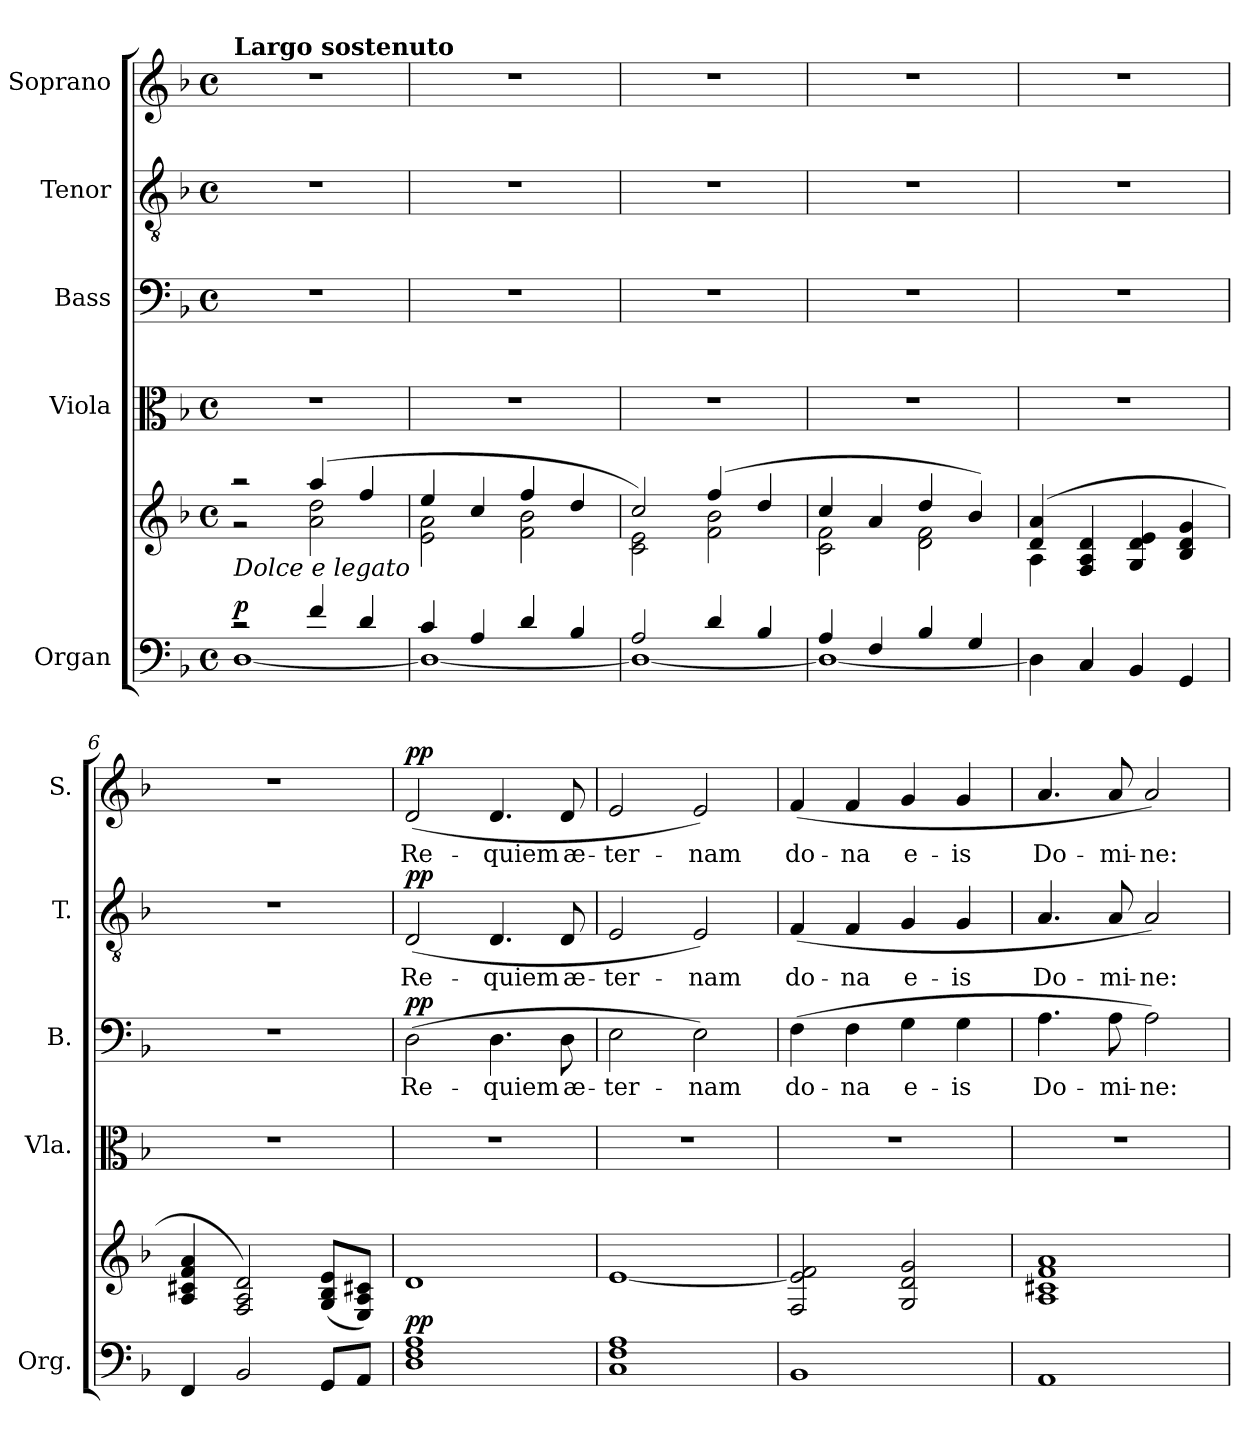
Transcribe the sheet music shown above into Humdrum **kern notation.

**kern	**kern	**dynam	**kern	**kern	**text	**dynam	**kern	**text	**dynam	**kern	**text	**dynam
*part5	*part5	*part5	*part4	*part3	*part3	*part3	*part2	*part2	*part2	*part1	*part1	*part1
*staff6	*staff5	*staff5/6	*staff4	*staff3	*staff3	*staff3	*staff2	*staff2	*staff2	*staff1	*staff1	*staff1
*I"Organ	*	*	*I"Viola	*I"Bass	*	*	*I"Tenor	*	*	*I"Soprano	*	*
*I'Org.	*	*	*I'Vla.	*I'B.	*	*	*I'T.	*	*	*I'S.	*	*
*clefF4	*clefG2	*	*clefC3	*clefF4	*	*	*clefGv2	*	*	*clefG2	*	*
*k[b-]	*k[b-]	*	*k[b-]	*k[b-]	*	*	*k[b-]	*	*	*k[b-]	*	*
*M4/4	*M4/4	*	*M4/4	*M4/4	*	*	*M4/4	*	*	*M4/4	*	*
*met(c)	*met(c)	*	*met(c)	*met(c)	*	*	*met(c)	*	*	*met(c)	*	*
=1	=1	=1	=1	=1	=1	=1	=1	=1	=1	=1	=1	=1
*^	*^	*	*	*	*	*	*	*	*	*	*	*
!	!	!	!	!	!	!	!	!	!	!	!	!LO:TX:a:B:t=Largo sostenuto	!	!
!LO:TX:a:i:t=Dolce e legato	!	!	!	!	!	!	!	!	!	!	!	!	!	!
!	!	!	!	!LO:DY:a=2	!	!	!	!	!	!	!	!	!	!
2r	[1D	2r	2r	p	1r	1r	.	.	1r	.	.	1r	.	.
4f/	.	(>4aa/	2a\ 2dd\	.	.	.	.	.	.	.	.	.	.	.
4d/	.	4ff/	.	.	.	.	.	.	.	.	.	.	.	.
=2	=2	=2	=2	=2	=2	=2	=2	=2	=2	=2	=2	=2	=2	=2
4c/	1D_	4ee/	2e\ 2a\	.	1r	1r	.	.	1r	.	.	1r	.	.
4A/	.	4cc/	.	.	.	.	.	.	.	.	.	.	.	.
4d/	.	4ff/	2f\ 2b-\	.	.	.	.	.	.	.	.	.	.	.
4B-/	.	4dd/	.	.	.	.	.	.	.	.	.	.	.	.
=3	=3	=3	=3	=3	=3	=3	=3	=3	=3	=3	=3	=3	=3	=3
2A/	1D_	2cc/)	2c\ 2e\	.	1r	1r	.	.	1r	.	.	1r	.	.
4d/	.	(>4ff/	2f\ 2b-\	.	.	.	.	.	.	.	.	.	.	.
4B-/	.	4dd/	.	.	.	.	.	.	.	.	.	.	.	.
=4	=4	=4	=4	=4	=4	=4	=4	=4	=4	=4	=4	=4	=4	=4
4A/	1D_	4cc/	2c\ 2f\	.	1r	1r	.	.	1r	.	.	1r	.	.
4F/	.	4a/	.	.	.	.	.	.	.	.	.	.	.	.
4B-/	.	4dd/	2d\ 2f\	.	.	.	.	.	.	.	.	.	.	.
4G/	.	4b-/)	.	.	.	.	.	.	.	.	.	.	.	.
=5	=5	=5	=5	=5	=5	=5	=5	=5	=5	=5	=5	=5	=5	=5
4ryy	4D\]	(>4d/ 4a/	4A\	.	1r	1r	.	.	1r	.	.	1r	.	.
4C/	4ryy	4F/ 4A/ 4d/	4ryy	.	.	.	.	.	.	.	.	.	.	.
4BB-/	2ryy	4G/ 4d/ 4e/	2ryy	.	.	.	.	.	.	.	.	.	.	.
4GG/	.	4B-/ 4d/ 4g/	.	.	.	.	.	.	.	.	.	.	.	.
*v	*v	*	*	*	*	*	*	*	*	*	*	*	*	*
*	*v	*v	*	*	*	*	*	*	*	*	*	*	*
=6	=6	=6	=6	=6	=6	=6	=6	=6	=6	=6	=6	=6
4FF/	4A/ 4c#X/ 4f/ 4a/	.	1r	1r	.	.	1r	.	.	1r	.	.
2BB-/	2F/ 2A/ 2d/)	.	.	.	.	.	.	.	.	.	.	.
8GG/L	(<8G/ 8B-/ 8e/L	.	.	.	.	.	.	.	.	.	.	.
8AA/J	8E/ 8A/ 8c#X/J)	.	.	.	.	.	.	.	.	.	.	.
!!LO:LB:g=z
=7	=7	=7	=7	=7	=7	=7	=7	=7	=7	=7	=7	=7
!	!	!LO:DY:a=2	!	!	!LO:LY:b	!LO:DY:a	!	!LO:LY:b	!LO:DY:a	!	!LO:LY:b	!LO:DY:a
1D 1F 1A	1d	pp	1r	(>2D\	Re-	pp	(>2D/	Re-	pp	(>2d/	Re-	pp
!	!	!	!	!	!LO:LY:b	!	!	!LO:LY:b	!	!	!LO:LY:b	!
.	.	.	.	4.D\	-quiem	.	4.D/	-quiem	.	4.d/	-quiem	.
!	!	!	!	!	!LO:LY:b	!	!	!LO:LY:b	!	!	!LO:LY:b	!
.	.	.	.	8D\	æ-	.	8D/	æ-	.	8d/	æ-	.
=8	=8	=8	=8	=8	=8	=8	=8	=8	=8	=8	=8	=8
!	!	!	!	!	!LO:LY:b	!	!	!LO:LY:b	!	!	!LO:LY:b	!
1C 1F 1A	[1e	.	1r	2E\	-ter-	.	2E/	-ter-	.	2e/	-ter-	.
!	!	!	!	!	!LO:LY:b	!	!	!LO:LY:b	!	!	!LO:LY:b	!
.	.	.	.	2E\)	-nam	.	2E/)	-nam	.	2e/)	-nam	.
=9	=9	=9	=9	=9	=9	=9	=9	=9	=9	=9	=9	=9
!	!	!	!	!	!LO:LY:b	!	!	!LO:LY:b	!	!	!LO:LY:b	!
1BB-	2F/ 2e/] 2f/	.	1r	(>4F\	do-	.	(>4F/	do-	.	(>4f/	do-	.
!	!	!	!	!	!LO:LY:b	!	!	!LO:LY:b	!	!	!LO:LY:b	!
.	.	.	.	4F\	-na	.	4F/	-na	.	4f/	-na	.
!	!	!	!	!	!LO:LY:b	!	!	!LO:LY:b	!	!	!LO:LY:b	!
.	2G/ 2d/ 2g/	.	.	4G\	e-	.	4G/	e-	.	4g/	e-	.
!	!	!	!	!	!LO:LY:b	!	!	!LO:LY:b	!	!	!LO:LY:b	!
.	.	.	.	4G\	-is	.	4G/	-is	.	4g/	-is	.
=10	=10	=10	=10	=10	=10	=10	=10	=10	=10	=10	=10	=10
!	!	!	!	!	!LO:LY:b	!	!	!LO:LY:b	!	!	!LO:LY:b	!
1AA	1A 1c#X 1f 1a	.	1r	4.A\	Do-	.	4.A/	Do-	.	4.a/	Do-	.
!	!	!	!	!	!LO:LY:b	!	!	!LO:LY:b	!	!	!LO:LY:b	!
.	.	.	.	8A\	-mi-	.	8A/	-mi-	.	8a/	-mi-	.
!	!	!	!	!	!LO:LY:b	!	!	!LO:LY:b	!	!	!LO:LY:b	!
.	.	.	.	2A\)	-ne:	.	2A/)	-ne:	.	2a/)	-ne:	.
=	=	=	=	=	=	=	=	=	=	=	=	=
*-	*-	*-	*-	*-	*-	*-	*-	*-	*-	*-	*-	*-
